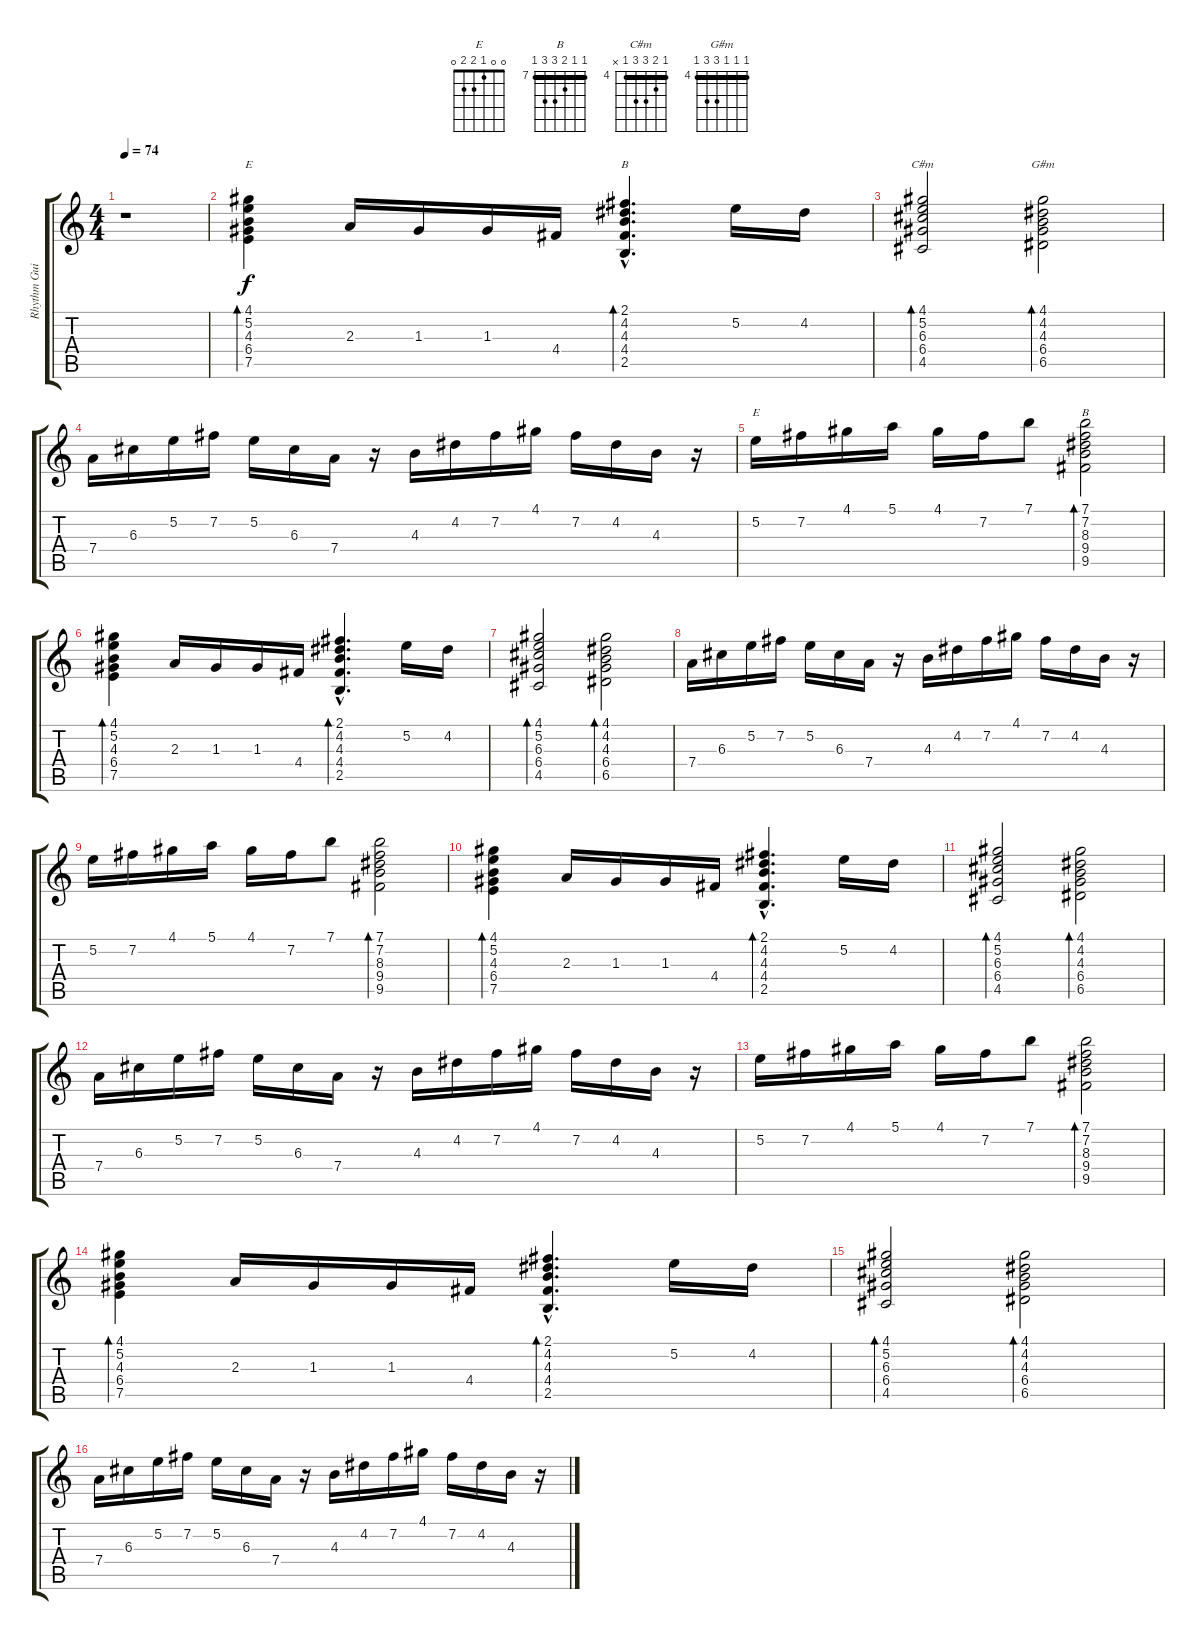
\track ("Rhythm Guitar 2" "Rhythm Gui") {instrument electricguitarjazz}
\staff {score tabs}
\tuning (E4 B3 G3 D3 A2 E2) {hide}
\chord ("E" 4 5 4 6 7 0) {firstfret 4 barre 4}
\chord ("B" 2 4 4 4 2 x) {barre 2}
\chord ("C#m" 4 5 6 6 4 x) {firstfret 4 barre 4}
\chord ("G#m" 4 4 4 6 6 4) {firstfret 4 barre 4}
\chord ("E" 0 0 1 2 2 0)
\chord ("B" 7 7 8 9 9 7) {firstfret 7 barre 7}
\ts (4 4)
\tempo 74
\clef g2
\ks c
r.1{dy f instrument electricguitarjazz} |
(4.1 5.2 4.3 6.4 7.5).4{bd 60 ch "E"} 2.3.16 1.3.16 1.3.16 4.4.16 (2.1{hac} 4.2{hac} 4.3{hac} 4.4{hac} 2.5{hac}).4{d bd 120 ch "B"} 5.2.16 4.2.16 |
(4.1 5.2 6.3 6.4 4.5).2{bd 120 ch "C#m"} (4.1 4.2 4.3 6.4 6.5).2{bd 120 ch "G#m"} |
7.4.16 6.3.16 5.2.16 7.2.16 5.2.16 6.3.16 7.4.16 r.16 4.3.16 4.2.16 7.2.16 4.1.16 7.2.16 4.2.16 4.3.16 r.16 |
5.2.16{ch "E"} 7.2.16 4.1.16 5.1.16 4.1.16 7.2.16 7.1.8 (7.1 7.2 8.3 9.4 9.5).2{bd 60 ch "B"} |
(4.1 5.2 4.3 6.4 7.5).4{bd 60} 2.3.16 1.3.16 1.3.16 4.4.16 (2.1{hac} 4.2{hac} 4.3{hac} 4.4{hac} 2.5{hac}).4{d bd 120} 5.2.16 4.2.16 |
(4.1 5.2 6.3 6.4 4.5).2{bd 120} (4.1 4.2 4.3 6.4 6.5).2{bd 120} |
7.4.16 6.3.16 5.2.16 7.2.16 5.2.16 6.3.16 7.4.16 r.16 4.3.16 4.2.16 7.2.16 4.1.16 7.2.16 4.2.16 4.3.16 r.16 |
5.2.16 7.2.16 4.1.16 5.1.16 4.1.16 7.2.16 7.1.8 (7.1 7.2 8.3 9.4 9.5).2{bd 60} |
(4.1 5.2 4.3 6.4 7.5).4{bd 60} 2.3.16 1.3.16 1.3.16 4.4.16 (2.1{hac} 4.2{hac} 4.3{hac} 4.4{hac} 2.5{hac}).4{d bd 120} 5.2.16 4.2.16 |
(4.1 5.2 6.3 6.4 4.5).2{bd 120} (4.1 4.2 4.3 6.4 6.5).2{bd 120} |
7.4.16 6.3.16 5.2.16 7.2.16 5.2.16 6.3.16 7.4.16 r.16 4.3.16 4.2.16 7.2.16 4.1.16 7.2.16 4.2.16 4.3.16 r.16 |
5.2.16 7.2.16 4.1.16 5.1.16 4.1.16 7.2.16 7.1.8 (7.1 7.2 8.3 9.4 9.5).2{bd 60} |
(4.1 5.2 4.3 6.4 7.5).4{bd 60} 2.3.16 1.3.16 1.3.16 4.4.16 (2.1{hac} 4.2{hac} 4.3{hac} 4.4{hac} 2.5{hac}).4{d bd 120} 5.2.16 4.2.16 |
(4.1 5.2 6.3 6.4 4.5).2{bd 120} (4.1 4.2 4.3 6.4 6.5).2{bd 120} |
7.4.16 6.3.16 5.2.16 7.2.16 5.2.16 6.3.16 7.4.16 r.16 4.3.16 4.2.16 7.2.16 4.1.16 7.2.16 4.2.16 4.3.16 r.16
